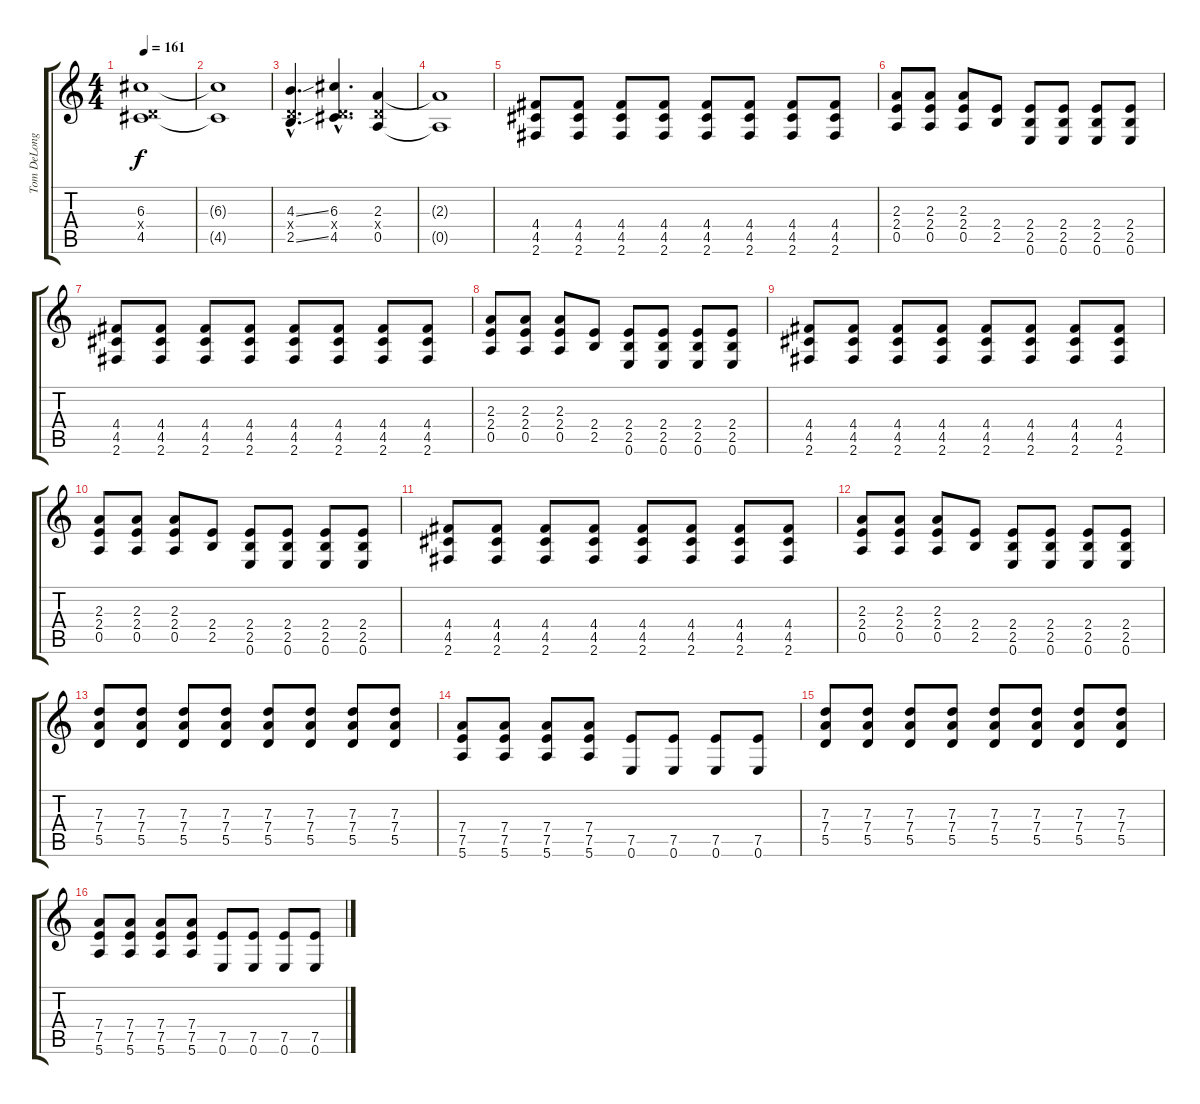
\track ("Tom DeLonge - Guitar" "Tom DeLong") {instrument distortionguitar}
\staff {score tabs}
\tuning (E4 B3 G3 D3 A2 E2) {hide}
\ts (4 4)
\tempo 161
\clef g2
\ks c
(6.3 0.4{x} 4.5).1{dy f} |
(6.3{t} 4.5{t}).1 |
(4.3{ss hac} 0.4{hac x} 2.5{ss hac}).4{d} (6.3{hac} 0.4{hac x} 4.5{hac}).4{d} (2.3 0.4{x} 0.5).4 |
(2.3{t} 0.5{t}).1 |
(4.4 4.5 2.6).8{volume 14} (4.4 4.5 2.6).8 (4.4 4.5 2.6).8 (4.4 4.5 2.6).8 (4.4 4.5 2.6).8 (4.4 4.5 2.6).8 (4.4 4.5 2.6).8 (4.4 4.5 2.6).8 |
(2.3 2.4 0.5).8 (2.3 2.4 0.5).8 (2.3 2.4 0.5).8 (2.4 2.5).8 (2.4 2.5 0.6).8 (2.4 2.5 0.6).8 (2.4 2.5 0.6).8 (2.4 2.5 0.6).8 |
(4.4 4.5 2.6).8 (4.4 4.5 2.6).8 (4.4 4.5 2.6).8 (4.4 4.5 2.6).8 (4.4 4.5 2.6).8 (4.4 4.5 2.6).8 (4.4 4.5 2.6).8 (4.4 4.5 2.6).8 |
(2.3 2.4 0.5).8 (2.3 2.4 0.5).8 (2.3 2.4 0.5).8 (2.4 2.5).8 (2.4 2.5 0.6).8 (2.4 2.5 0.6).8 (2.4 2.5 0.6).8 (2.4 2.5 0.6).8 |
(4.4 4.5 2.6).8 (4.4 4.5 2.6).8 (4.4 4.5 2.6).8 (4.4 4.5 2.6).8 (4.4 4.5 2.6).8 (4.4 4.5 2.6).8 (4.4 4.5 2.6).8 (4.4 4.5 2.6).8 |
(2.3 2.4 0.5).8 (2.3 2.4 0.5).8 (2.3 2.4 0.5).8 (2.4 2.5).8 (2.4 2.5 0.6).8 (2.4 2.5 0.6).8 (2.4 2.5 0.6).8 (2.4 2.5 0.6).8 |
(4.4 4.5 2.6).8 (4.4 4.5 2.6).8 (4.4 4.5 2.6).8 (4.4 4.5 2.6).8 (4.4 4.5 2.6).8 (4.4 4.5 2.6).8 (4.4 4.5 2.6).8 (4.4 4.5 2.6).8 |
(2.3 2.4 0.5).8 (2.3 2.4 0.5).8 (2.3 2.4 0.5).8 (2.4 2.5).8 (2.4 2.5 0.6).8 (2.4 2.5 0.6).8 (2.4 2.5 0.6).8 (2.4 2.5 0.6).8 |
(7.3 7.4 5.5).8 (7.3 7.4 5.5).8 (7.3 7.4 5.5).8 (7.3 7.4 5.5).8 (7.3 7.4 5.5).8 (7.3 7.4 5.5).8 (7.3 7.4 5.5).8 (7.3 7.4 5.5).8 |
(7.4 7.5 5.6).8 (7.4 7.5 5.6).8 (7.4 7.5 5.6).8 (7.4 7.5 5.6).8 (7.5 0.6).8 (7.5 0.6).8 (7.5 0.6).8 (7.5 0.6).8 |
(7.3 7.4 5.5).8 (7.3 7.4 5.5).8 (7.3 7.4 5.5).8 (7.3 7.4 5.5).8 (7.3 7.4 5.5).8 (7.3 7.4 5.5).8 (7.3 7.4 5.5).8 (7.3 7.4 5.5).8 |
(7.4 7.5 5.6).8 (7.4 7.5 5.6).8 (7.4 7.5 5.6).8 (7.4 7.5 5.6).8 (7.5 0.6).8 (7.5 0.6).8 (7.5 0.6).8 (7.5 0.6).8
